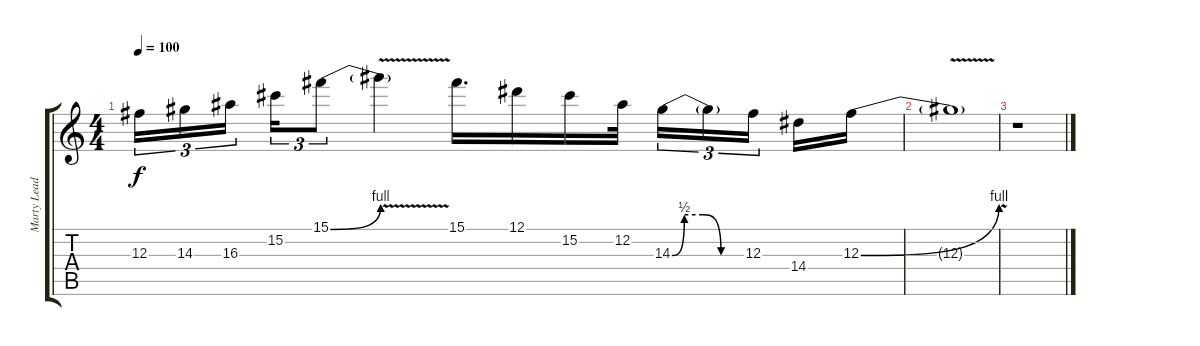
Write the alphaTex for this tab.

\track ("Marty Lead/Extra Guitar" "Marty Lead") {instrument distortionguitar}
\staff {score tabs}
\tuning (Eb4 Bb3 Gb3 Db3 Ab2 Eb2) {hide}
\ts (4 4)
\tempo 100
\clef g2
\ks c
12.3.16{tu (3 2) dy f} 14.3.16{tu (3 2)} 16.3.16{tu (3 2) beam splitsecondary} 15.2.16{tu (3 2)} 15.1{be (bend 0 0 60 4)}.8{tu (3 2)} 15.1{v t}.4 15.1.16{d} 12.1.16 15.2.16 12.2.32 14.3{be (custom 0 0 10 2 25 2 40 0 60 0)}.16{tu (3 2)} 14.3{t}.16{tu (3 2)} 12.3.16{tu (3 2) beam splitsecondary} 14.4.16 12.3{be (bend 0 0 60 4)}.16 |
12.3{v t}.1 |
r.1
